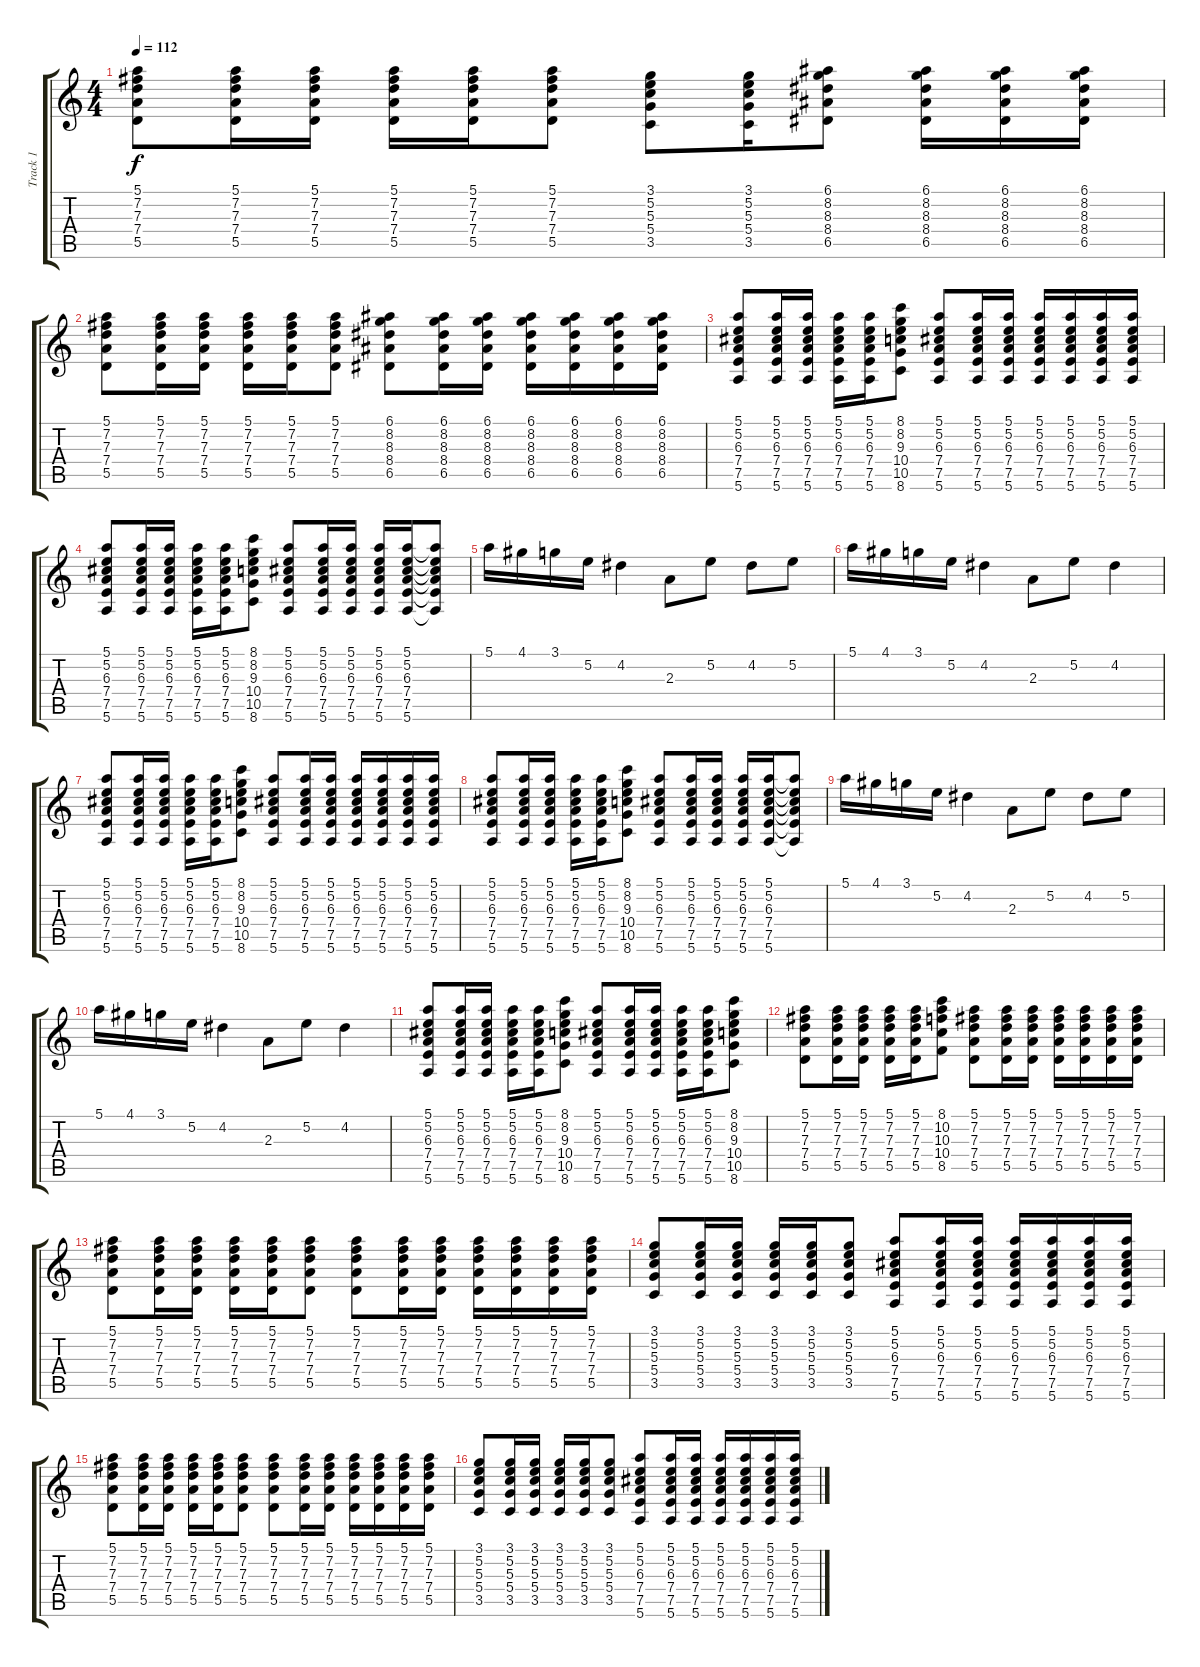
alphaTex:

\track ("Track 1" "Track 1") {instrument overdrivenguitar}
\staff {score tabs}
\tuning (E4 B3 G3 D3 A2 E2) {hide}
\ts (4 4)
\tempo 112
\clef g2
\ks c
(5.1 7.2 7.3 7.4 5.5).8{dy f} (5.1 7.2 7.3 7.4 5.5).16 (5.1 7.2 7.3 7.4 5.5).16 (5.1 7.2 7.3 7.4 5.5).16 (5.1 7.2 7.3 7.4 5.5).16 (5.1 7.2 7.3 7.4 5.5).8 (3.1 5.2 5.3 5.4 3.5).8 (3.1 5.2 5.3 5.4 3.5).16 (6.1 8.2 8.3 8.4 6.5).8 (6.1 8.2 8.3 8.4 6.5).16 (6.1 8.2 8.3 8.4 6.5).16 (6.1 8.2 8.3 8.4 6.5).16 |
(5.1 7.2 7.3 7.4 5.5).8 (5.1 7.2 7.3 7.4 5.5).16 (5.1 7.2 7.3 7.4 5.5).16 (5.1 7.2 7.3 7.4 5.5).16 (5.1 7.2 7.3 7.4 5.5).16 (5.1 7.2 7.3 7.4 5.5).8 (6.1 8.2 8.3 8.4 6.5).8 (6.1 8.2 8.3 8.4 6.5).16 (6.1 8.2 8.3 8.4 6.5).16 (6.1 8.2 8.3 8.4 6.5).16 (6.1 8.2 8.3 8.4 6.5).16 (6.1 8.2 8.3 8.4 6.5).16 (6.1 8.2 8.3 8.4 6.5).16 |
(5.1 5.2 6.3 7.4 7.5 5.6).8 (5.1 5.2 6.3 7.4 7.5 5.6).16 (5.1 5.2 6.3 7.4 7.5 5.6).16 (5.1 5.2 6.3 7.4 7.5 5.6).16 (5.1 5.2 6.3 7.4 7.5 5.6).16 (8.1 8.2 9.3 10.4 10.5 8.6).8 (5.1 5.2 6.3 7.4 7.5 5.6).8 (5.1 5.2 6.3 7.4 7.5 5.6).16 (5.1 5.2 6.3 7.4 7.5 5.6).16 (5.1 5.2 6.3 7.4 7.5 5.6).16 (5.1 5.2 6.3 7.4 7.5 5.6).16 (5.1 5.2 6.3 7.4 7.5 5.6).16 (5.1 5.2 6.3 7.4 7.5 5.6).16 |
(5.1 5.2 6.3 7.4 7.5 5.6).8 (5.1 5.2 6.3 7.4 7.5 5.6).16 (5.1 5.2 6.3 7.4 7.5 5.6).16 (5.1 5.2 6.3 7.4 7.5 5.6).16 (5.1 5.2 6.3 7.4 7.5 5.6).16 (8.1 8.2 9.3 10.4 10.5 8.6).8 (5.1 5.2 6.3 7.4 7.5 5.6).8 (5.1 5.2 6.3 7.4 7.5 5.6).16 (5.1 5.2 6.3 7.4 7.5 5.6).16 (5.1 5.2 6.3 7.4 7.5 5.6).16 (5.1 5.2 6.3 7.4 7.5 5.6).16 (5.1{t} 5.2{t} 6.3{t} 7.4{t} 7.5{t} 5.6{t}).8 |
5.1.16 4.1.16 3.1.16 5.2.16 4.2.4 2.3.8 5.2.8 4.2.8 5.2.8 |
5.1.16 4.1.16 3.1.16 5.2.16 4.2.4 2.3.8 5.2.8 4.2.4 |
(5.1 5.2 6.3 7.4 7.5 5.6).8 (5.1 5.2 6.3 7.4 7.5 5.6).16 (5.1 5.2 6.3 7.4 7.5 5.6).16 (5.1 5.2 6.3 7.4 7.5 5.6).16 (5.1 5.2 6.3 7.4 7.5 5.6).16 (8.1 8.2 9.3 10.4 10.5 8.6).8 (5.1 5.2 6.3 7.4 7.5 5.6).8 (5.1 5.2 6.3 7.4 7.5 5.6).16 (5.1 5.2 6.3 7.4 7.5 5.6).16 (5.1 5.2 6.3 7.4 7.5 5.6).16 (5.1 5.2 6.3 7.4 7.5 5.6).16 (5.1 5.2 6.3 7.4 7.5 5.6).16 (5.1 5.2 6.3 7.4 7.5 5.6).16 |
(5.1 5.2 6.3 7.4 7.5 5.6).8 (5.1 5.2 6.3 7.4 7.5 5.6).16 (5.1 5.2 6.3 7.4 7.5 5.6).16 (5.1 5.2 6.3 7.4 7.5 5.6).16 (5.1 5.2 6.3 7.4 7.5 5.6).16 (8.1 8.2 9.3 10.4 10.5 8.6).8 (5.1 5.2 6.3 7.4 7.5 5.6).8 (5.1 5.2 6.3 7.4 7.5 5.6).16 (5.1 5.2 6.3 7.4 7.5 5.6).16 (5.1 5.2 6.3 7.4 7.5 5.6).16 (5.1 5.2 6.3 7.4 7.5 5.6).16 (5.1{t} 5.2{t} 6.3{t} 7.4{t} 7.5{t} 5.6{t}).8 |
5.1.16 4.1.16 3.1.16 5.2.16 4.2.4 2.3.8 5.2.8 4.2.8 5.2.8 |
5.1.16 4.1.16 3.1.16 5.2.16 4.2.4 2.3.8 5.2.8 4.2.4 |
(5.1 5.2 6.3 7.4 7.5 5.6).8 (5.1 5.2 6.3 7.4 7.5 5.6).16 (5.1 5.2 6.3 7.4 7.5 5.6).16 (5.1 5.2 6.3 7.4 7.5 5.6).16 (5.1 5.2 6.3 7.4 7.5 5.6).16 (8.1 8.2 9.3 10.4 10.5 8.6).8 (5.1 5.2 6.3 7.4 7.5 5.6).8 (5.1 5.2 6.3 7.4 7.5 5.6).16 (5.1 5.2 6.3 7.4 7.5 5.6).16 (5.1 5.2 6.3 7.4 7.5 5.6).16 (5.1 5.2 6.3 7.4 7.5 5.6).16 (8.1 8.2 9.3 10.4 10.5 8.6).8 |
(5.1 7.2 7.3 7.4 5.5).8 (5.1 7.2 7.3 7.4 5.5).16 (5.1 7.2 7.3 7.4 5.5).16 (5.1 7.2 7.3 7.4 5.5).16 (5.1 7.2 7.3 7.4 5.5).16 (8.1 10.2 10.3 10.4 8.5).8 (5.1 7.2 7.3 7.4 5.5).8 (5.1 7.2 7.3 7.4 5.5).16 (5.1 7.2 7.3 7.4 5.5).16 (5.1 7.2 7.3 7.4 5.5).16 (5.1 7.2 7.3 7.4 5.5).16 (5.1 7.2 7.3 7.4 5.5).16 (5.1 7.2 7.3 7.4 5.5).16 |
(5.1 7.2 7.3 7.4 5.5).8 (5.1 7.2 7.3 7.4 5.5).16 (5.1 7.2 7.3 7.4 5.5).16 (5.1 7.2 7.3 7.4 5.5).16 (5.1 7.2 7.3 7.4 5.5).16 (5.1 7.2 7.3 7.4 5.5).8 (5.1 7.2 7.3 7.4 5.5).8 (5.1 7.2 7.3 7.4 5.5).16 (5.1 7.2 7.3 7.4 5.5).16 (5.1 7.2 7.3 7.4 5.5).16 (5.1 7.2 7.3 7.4 5.5).16 (5.1 7.2 7.3 7.4 5.5).16 (5.1 7.2 7.3 7.4 5.5).16 |
(3.1 5.2 5.3 5.4 3.5).8 (3.1 5.2 5.3 5.4 3.5).16 (3.1 5.2 5.3 5.4 3.5).16 (3.1 5.2 5.3 5.4 3.5).16 (3.1 5.2 5.3 5.4 3.5).16 (3.1 5.2 5.3 5.4 3.5).8 (5.1 5.2 6.3 7.4 7.5 5.6).8 (5.1 5.2 6.3 7.4 7.5 5.6).16 (5.1 5.2 6.3 7.4 7.5 5.6).16 (5.1 5.2 6.3 7.4 7.5 5.6).16 (5.1 5.2 6.3 7.4 7.5 5.6).16 (5.1 5.2 6.3 7.4 7.5 5.6).16 (5.1 5.2 6.3 7.4 7.5 5.6).16 |
(5.1 7.2 7.3 7.4 5.5).8 (5.1 7.2 7.3 7.4 5.5).16 (5.1 7.2 7.3 7.4 5.5).16 (5.1 7.2 7.3 7.4 5.5).16 (5.1 7.2 7.3 7.4 5.5).16 (5.1 7.2 7.3 7.4 5.5).8 (5.1 7.2 7.3 7.4 5.5).8 (5.1 7.2 7.3 7.4 5.5).16 (5.1 7.2 7.3 7.4 5.5).16 (5.1 7.2 7.3 7.4 5.5).16 (5.1 7.2 7.3 7.4 5.5).16 (5.1 7.2 7.3 7.4 5.5).16 (5.1 7.2 7.3 7.4 5.5).16 |
(3.1 5.2 5.3 5.4 3.5).8 (3.1 5.2 5.3 5.4 3.5).16 (3.1 5.2 5.3 5.4 3.5).16 (3.1 5.2 5.3 5.4 3.5).16 (3.1 5.2 5.3 5.4 3.5).16 (3.1 5.2 5.3 5.4 3.5).8 (5.1 5.2 6.3 7.4 7.5 5.6).8 (5.1 5.2 6.3 7.4 7.5 5.6).16 (5.1 5.2 6.3 7.4 7.5 5.6).16 (5.1 5.2 6.3 7.4 7.5 5.6).16 (5.1 5.2 6.3 7.4 7.5 5.6).16 (5.1 5.2 6.3 7.4 7.5 5.6).16 (5.1 5.2 6.3 7.4 7.5 5.6).16
